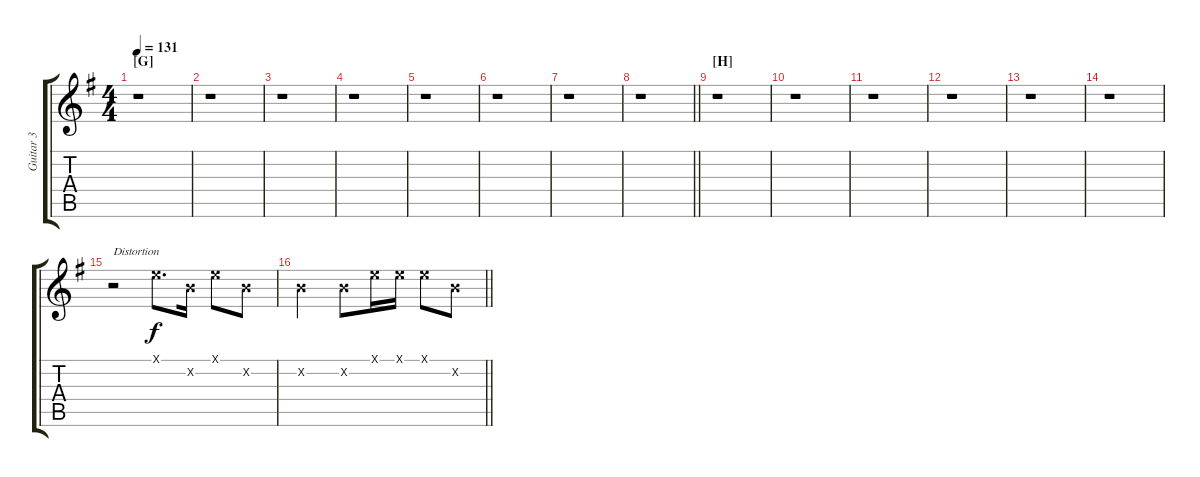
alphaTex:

\track ("Guitar 3" "Guitar 3") {instrument distortionguitar}
\staff {score tabs}
\tuning (E4 B3 G3 D3 A2 E2) {hide}
\ts (4 4)
\section ("" "[G]")
\tempo 131
\clef g2
\ks eminor
r.1{dy f} |
r.1 |
r.1 |
r.1 |
r.1 |
r.1 |
r.1 |
\barLineRight lightlight
r.1 |
\section ("" "[H]")
r.1 |
r.1 |
r.1 |
r.1 |
r.1 |
r.1 |
r.2{txt "Distortion" instrument distortionguitar} 0.1{x}.8{d} 0.2{x}.16 0.1{x}.8 0.2{x}.8 |
\barLineRight lightlight
0.2{x}.2 0.2{x}.8 0.1{x}.16 0.1{x}.16 0.1{x}.8 0.2{x}.8
